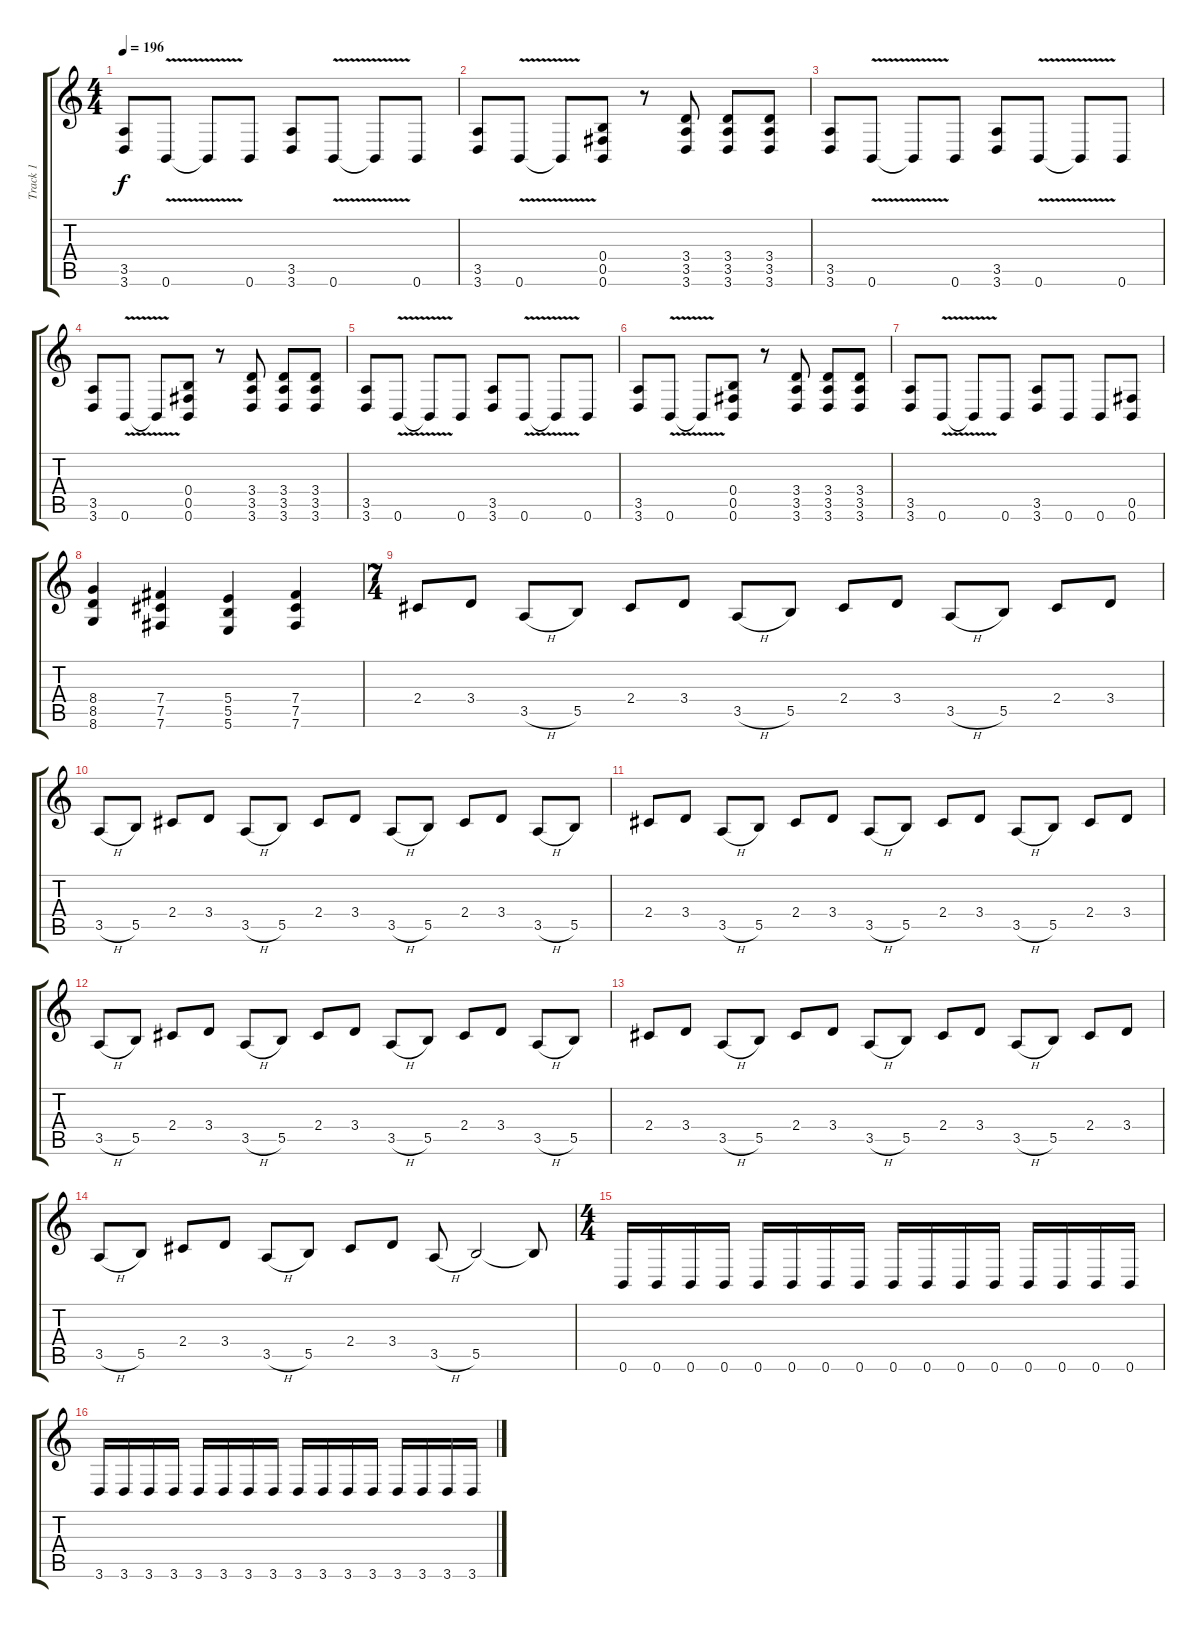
\track ("Track 1" "Track 1") {instrument distortionguitar}
\staff {score tabs}
\tuning (Db4 Ab3 E3 B2 Gb2 B1) {hide}
\ts (4 4)
\tempo 196
\clef g2
\ks c
(3.5 3.6).8{dy f} 0.6{v}.8 0.6{t}.8 0.6.8 (3.5 3.6).8 0.6{v}.8 0.6{t}.8 0.6.8 |
(3.5 3.6).8 0.6{v}.8 0.6{t}.8 (0.4 0.5 0.6).8 r.8 (3.4 3.5 3.6).8 (3.4 3.5 3.6).8 (3.4 3.5 3.6).8 |
(3.5 3.6).8 0.6{v}.8 0.6{t}.8 0.6.8 (3.5 3.6).8 0.6{v}.8 0.6{t}.8 0.6.8 |
(3.5 3.6).8 0.6{v}.8 0.6{t}.8 (0.4 0.5 0.6).8 r.8 (3.4 3.5 3.6).8 (3.4 3.5 3.6).8 (3.4 3.5 3.6).8 |
(3.5 3.6).8 0.6{v}.8 0.6{t}.8 0.6.8 (3.5 3.6).8 0.6{v}.8 0.6{t}.8 0.6.8 |
(3.5 3.6).8 0.6{v}.8 0.6{t}.8 (0.4 0.5 0.6).8 r.8 (3.4 3.5 3.6).8 (3.4 3.5 3.6).8 (3.4 3.5 3.6).8 |
(3.5 3.6).8 0.6{v}.8 0.6{t}.8 0.6.8 (3.5 3.6).8 0.6.8 0.6.8 (0.5 0.6).8 |
(8.4 8.5 8.6).4 (7.4 7.5 7.6).4 (5.4 5.5 5.6).4 (7.4 7.5 7.6).4 |
\ts (7 4)
2.4.8 3.4.8 3.5{h}.8 5.5.8 2.4.8 3.4.8 3.5{h}.8 5.5.8 2.4.8 3.4.8 3.5{h}.8 5.5.8 2.4.8 3.4.8 |
3.5{h}.8 5.5.8 2.4.8 3.4.8 3.5{h}.8 5.5.8 2.4.8 3.4.8 3.5{h}.8 5.5.8 2.4.8 3.4.8 3.5{h}.8 5.5.8 |
2.4.8 3.4.8 3.5{h}.8 5.5.8 2.4.8 3.4.8 3.5{h}.8 5.5.8 2.4.8 3.4.8 3.5{h}.8 5.5.8 2.4.8 3.4.8 |
3.5{h}.8 5.5.8 2.4.8 3.4.8 3.5{h}.8 5.5.8 2.4.8 3.4.8 3.5{h}.8 5.5.8 2.4.8 3.4.8 3.5{h}.8 5.5.8 |
2.4.8 3.4.8 3.5{h}.8 5.5.8 2.4.8 3.4.8 3.5{h}.8 5.5.8 2.4.8 3.4.8 3.5{h}.8 5.5.8 2.4.8 3.4.8 |
3.5{h}.8 5.5.8 2.4.8 3.4.8 3.5{h}.8 5.5.8 2.4.8 3.4.8 3.5{h}.8 5.5.2 5.5{t}.8 |
\ts (4 4)
0.6.16 0.6.16 0.6.16 0.6.16 0.6.16 0.6.16 0.6.16 0.6.16 0.6.16 0.6.16 0.6.16 0.6.16 0.6.16 0.6.16 0.6.16 0.6.16 |
3.6.16 3.6.16 3.6.16 3.6.16 3.6.16 3.6.16 3.6.16 3.6.16 3.6.16 3.6.16 3.6.16 3.6.16 3.6.16 3.6.16 3.6.16 3.6.16
